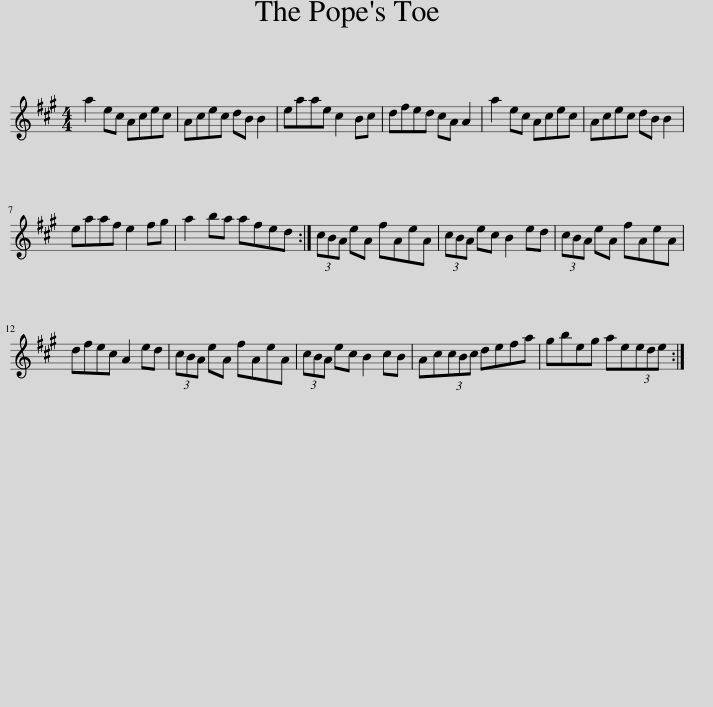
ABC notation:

X:1
L:1/8
M:4/4
I:linebreak $
K:A
V:1 treble
V:1
 a2 ec Acec | Acec dB B2 | eaae c2 Bc | dfed cA A2 | a2 ec Acec | %5
 Acec dB B2 |$ eaaf e2 fg | a2 ba afed :| (3cBA eA fAeA | (3cBA ec B2 ed | %10
 (3cBA eA fAeA |$ dfec A2 ed | (3cBA eA fAeA | (3cBA ec B2 cB | Ac(3cBc defa | %15
 gbeg ae(3ede :| %16
